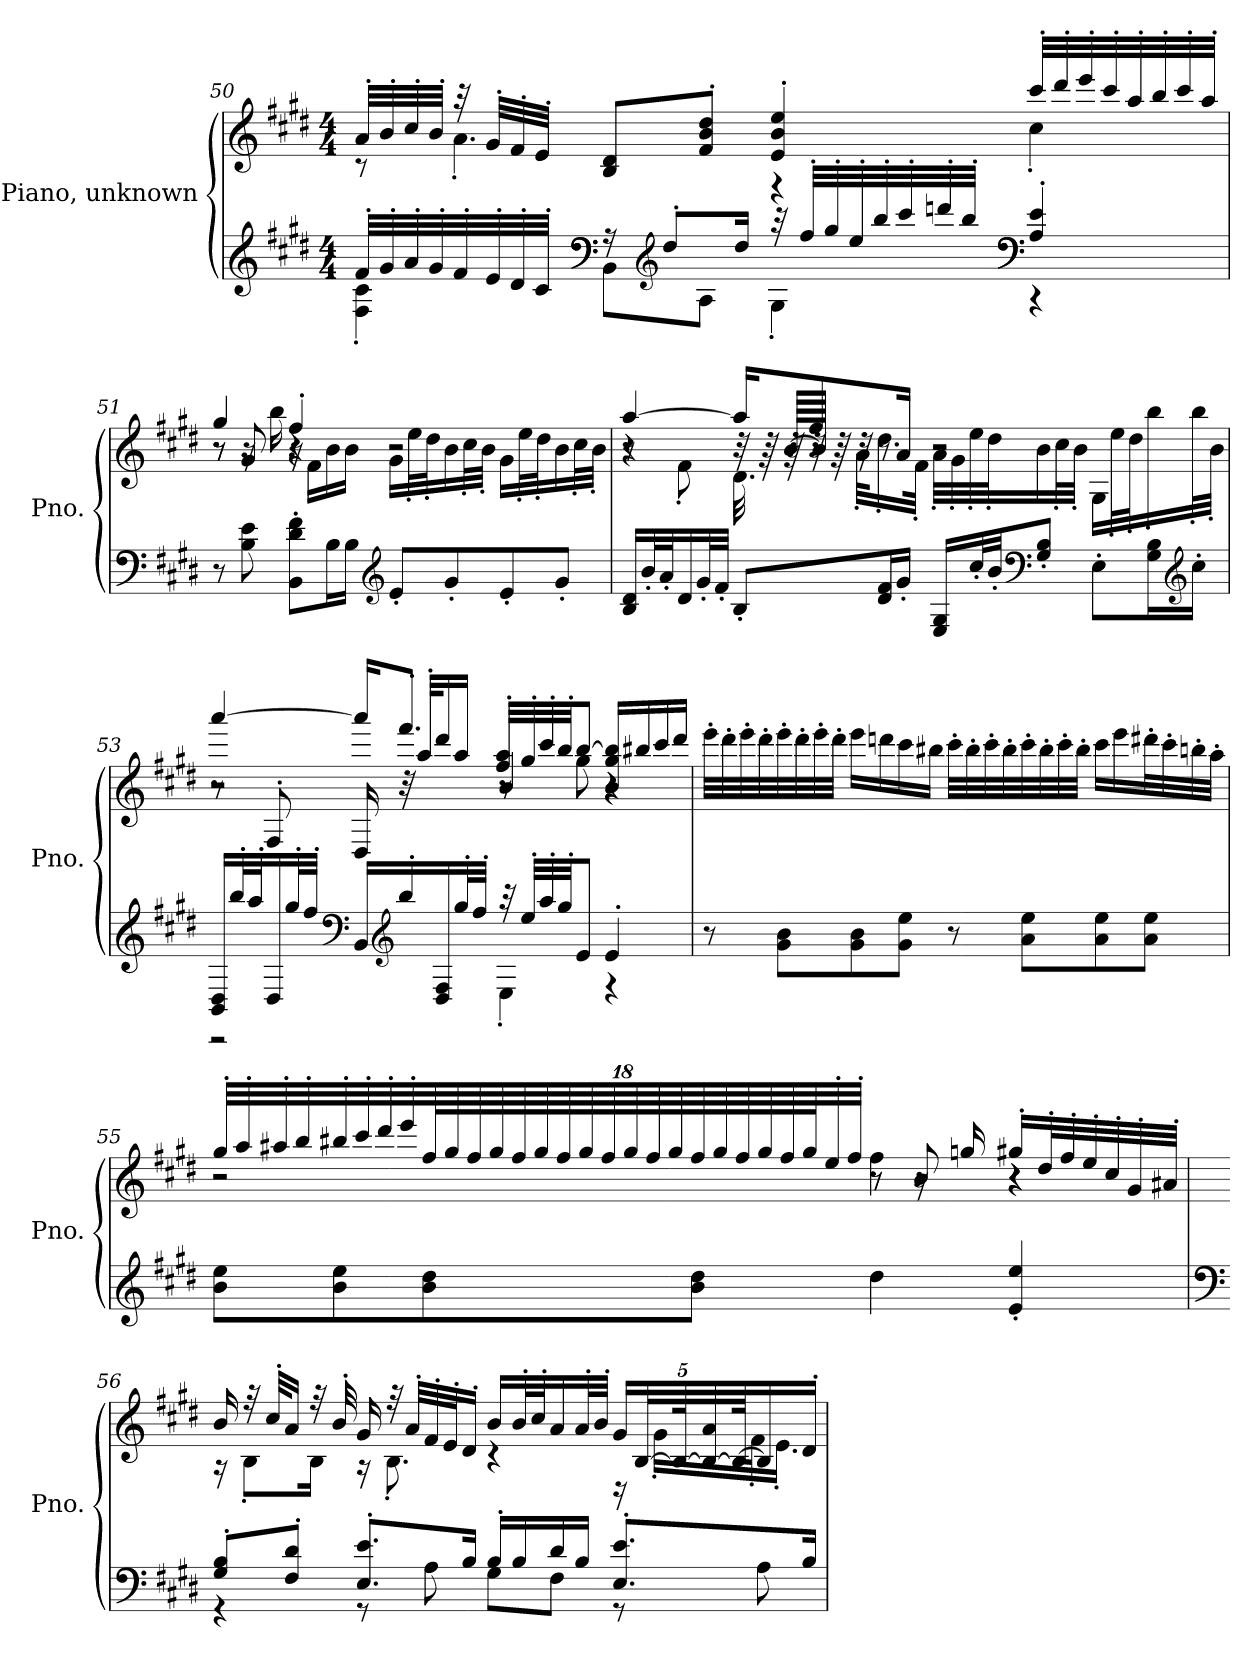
**kern	**kern
*part1	*part1
*staff2	*staff1
*I"Piano, unknown	*
*I'Pno.	*
!!LO:LB:g=z
*clefG2	*clefG2
*k[f#c#g#d#]	*k[f#c#g#d#]
*M4/4	*M4/4
=50	=50
*^	*^
32f#'/LLL	4F#\' 4c#\'	32a'/LLL	8r
32g#'/	.	32b'/	.
32a'/	.	32cc#'/	.
32g#'/	.	32b'/JJJ	.
32f#'/	.	32r	4.a'\
32e'/	.	32g#'/LLL	.
32d#'/	.	32f#'/	.
32c#'/JJJ	.	32e'/JJJ	.
*clefF4	*	*	*
16r	8BB\L	8B/ 8d#/L	.
*clefG2	*	*	*
8dd#'/L	.	.	.
.	8A\J	8f#/' 8b/' 8dd#/'J	.
16dd#/Jk	.	.	.
32r	4G#'\	4e/' 4b/' 4ee/'	4r
32ff#'/LLL	.	.	.
32gg#'/	.	.	.
32ee'/	.	.	.
32bb'/	.	.	.
32ccc#'/	.	.	.
32dddn'/	.	.	.
32bb'/JJJ	.	.	.
*clefF4	*	*	*
4A/' 4e/'	4r	32ccc#'/LLL	4cc#'\
.	.	32ddd#'/	.
.	.	32eee'/	.
.	.	32ccc#'/	.
.	.	32aa'/	.
.	.	32bb'/	.
.	.	32ccc#'/	.
.	.	32aa'/JJJ	.
*v	*v	*	*
!!LO:LB:g=z
=51	=51	=51
*	*	*^
8r	4gg#/	8r	8r
8B\ 8e\	.	16r	8g#/
.	.	16bb\	.
8BB\' 8d#\' 8f#\'L	4ff#'/	16r	4r
.	.	16f#\LL	.
16B\L	.	16b\	.
16B\JJ	.	16b\JJ	.
*clefG2	*	*	*
8e'/L	2r	16g#\LL	2r
.	.	32ee'\L	.
.	.	32dd#'\J	.
8g#'/	.	16b\	.
.	.	32cc#'\L	.
.	.	32b'\JJJ	.
8e'/	.	16g#\LL	.
.	.	32ee'\L	.
.	.	32dd#'\J	.
8g#'/J	.	16b\	.
.	.	32cc#'\L	.
.	.	32b'\JJJ	.
!!LO:LB:g=z	!!	!!
=52	=52	=52	=52
16B/ 16d#/LL	[4aa/	8r	4r
32b'/L	.	.	.
32a'/J	.	.	.
16d#/	.	8f#'\	.
32g#'/L	.	.	.
32f#'/JJJ	.	.	.
8B'/L	16aa/KL]	32.d#\	32r
.	.	.	64r
.	.	64r	[64b/LLLL
.	8ff#'/	32r	64b/JJJJ]
.	.	.	64r
.	.	32a'\KLL	32r
16d#/ 16f#/L	.	16.dd#'\	8r
16g#'/JJ	16a/Jk	.	.
.	.	32f#'\JJk	.
16E/ 16G#/LL	2r	32a'\LLL	2r
.	.	32g#'\	.
32cc#'/L	.	32ee'\	.
32b'/JJ	.	32dd#'\J	.
*clefF4	*	*	*
8G#/' 8B/'J	.	16b\	.
.	.	32cc#'\L	.
.	.	32b'\JJJ	.
8E'\L	.	16G#\LL	.
.	.	32ee'\L	.
.	.	32dd#'\J	.
16G#\ 16B\L	.	16bb'\	.
*clefG2	*	*	*
16cc#'\JJ	.	32bb'\L	.
.	.	32b'\JJJ	.
!!LO:LB:g=z	!!	!!
=53	=53	=53	=53
*^	*	*	*
16BB/ 16D#/LL	2r	[4aaa/	2r	8r
32bb'/L	.	.	.	.
32aa'/J	.	.	.	.
16D#/	.	.	.	8F#'/
32gg#'/L	.	.	.	.
32ff#'/JJJ	.	.	.	.
*clefF4	*	*	*	*
16BB/LL	.	16aaa/KL]	.	16D#/
*clefG2	*	*	*	*
16bb'/	.	8.fff#'/J	.	32r
.	.	.	.	32aa'/KLL
16D#/ 16F#/	.	.	.	16ddd#/
32gg#'/L	.	.	.	16aa/JJ
32ff#'/JJJ	.	.	.	.
32r	4E'\	4b/	8r	32ff#/' 32aa/'LLL
32ee'/LLL	.	.	.	32gg#'/
32aa'/	.	.	.	32ccc#'/
32gg#'/JJ	.	.	.	32bb'/JJ
8e/J	.	.	8gg#\	[8bb/J
4e'/	4r	4r	4r	16b/ 16gg#/ 16bb/]LL
.	.	.	.	16bb#X/
.	.	.	.	16ccc#/
.	.	.	.	16ddd#/JJ
*v	*v	*	*	*
*	*v	*v	*v
!!LO:LB:g=z
=54	=54
8r	32eee'\LLL
.	32ddd#'\
.	32eee'\
.	32ddd#'\
8g#\ 8b\L	32eee'\
.	32ddd#'\
.	32eee'\
.	32ddd#'\JJJ
8g#\ 8b\	16eee\LL
.	16dddn\
8g#\ 8ee\J	16ccc#\
.	16bb#X\JJ
8r	32ccc#'\LLL
.	32bb#'\
.	32ccc#'\
.	32bb#'\
8a\ 8ee\L	32ccc#'\
.	32bb#'\
.	32ccc#'\
.	32bb#'\JJJ
8a\ 8ee\	16ccc#\LL
.	16eee\
8a\ 8ee\J	32ddd#X'\L
.	32ccc#'\
.	32bbn'\
.	32aa'\JJJ
!!LO:PB:g=z
=55	=55
*	*^
*	*	*^
8b\ 8ee\L	32gg#'/LLL	2r	2r
.	32aa'/	.	.
.	32aa#X'/	.	.
.	32bb'/	.	.
8b\ 8ee\	32bb#X'/	.	.
.	32ccc#'/	.	.
.	32ddd#'/	.	.
.	32eee'/	.	.
*	*Xbrackettup	*	*
8b\ 8dd#\	96ff#/L	.	.
.	96gg#/	.	.
.	96ff#/	.	.
.	96gg#/	.	.
.	96ff#/	.	.
.	96gg#/	.	.
.	96ff#/	.	.
.	96gg#/	.	.
.	96ff#/	.	.
.	96gg#/	.	.
.	96ff#/	.	.
.	96gg#/	.	.
8b\ 8dd#\J	96ff#/	.	.
.	96gg#/	.	.
.	96ff#/	.	.
.	96gg#/	.	.
.	96ff#/	.	.
.	96gg#/J	.	.
.	32ee'/	.	.
.	32ff#'/JJJ	.	.
4dd#\	8r	4ff#\	8r
.	16r	.	8b/
.	16ggn/	.	.
4e/' 4ee/'	16gg#X'/LL	4r	4r
.	32dd#'/L	.	.
.	32ff#'/	.	.
.	32ee'/	.	.
.	32cc#'/	.	.
.	32g#'/	.	.
.	32a#X'/JJJ	.	.
*	*v	*v	*v
!!LO:LB:g=z
=56	=56
*clefF4	*
*^	*^
8G#/' 8B/'L	4r	16b/	16r
.	.	32r	8B'\L
.	.	32cc#'/KLL	.
8F#/' 8d#/'J	.	16a/JJ	.
.	.	32r	16B\Jk
.	.	32b'/	.
8.E/' 8.e/'L	8r	16g#/	16r
.	.	32r	8.B'\
.	.	32a'/LLL	.
.	8A\	32f#'/	.
.	.	32e'/J	.
16B/Jk	.	16d#'/JJ	.
16B'/LL	8G#\L	16b/LL	4r
16B/	.	32b'/L	.
.	.	32cc#'/J	.
16d#/	8F#\J	16a/	.
16B/JJ	.	32a'/L	.
.	.	32b'/JJJ	.
8.E/' 8.e/'L	8r	20g#/LL	16r
.	.	[40B/L	.
.	.	.	16g#'\LL
.	.	80B/K_	.
.	.	40B/_ 40a/	.
.	.	80B/JK_	.
.	8A\	16B/]	32f#'\K
.	.	.	16.e'\JJ
16B/Jk	.	16d#'/JJ	.
*v	*v	*	*
*	*v	*v
=	=
*-	*-
